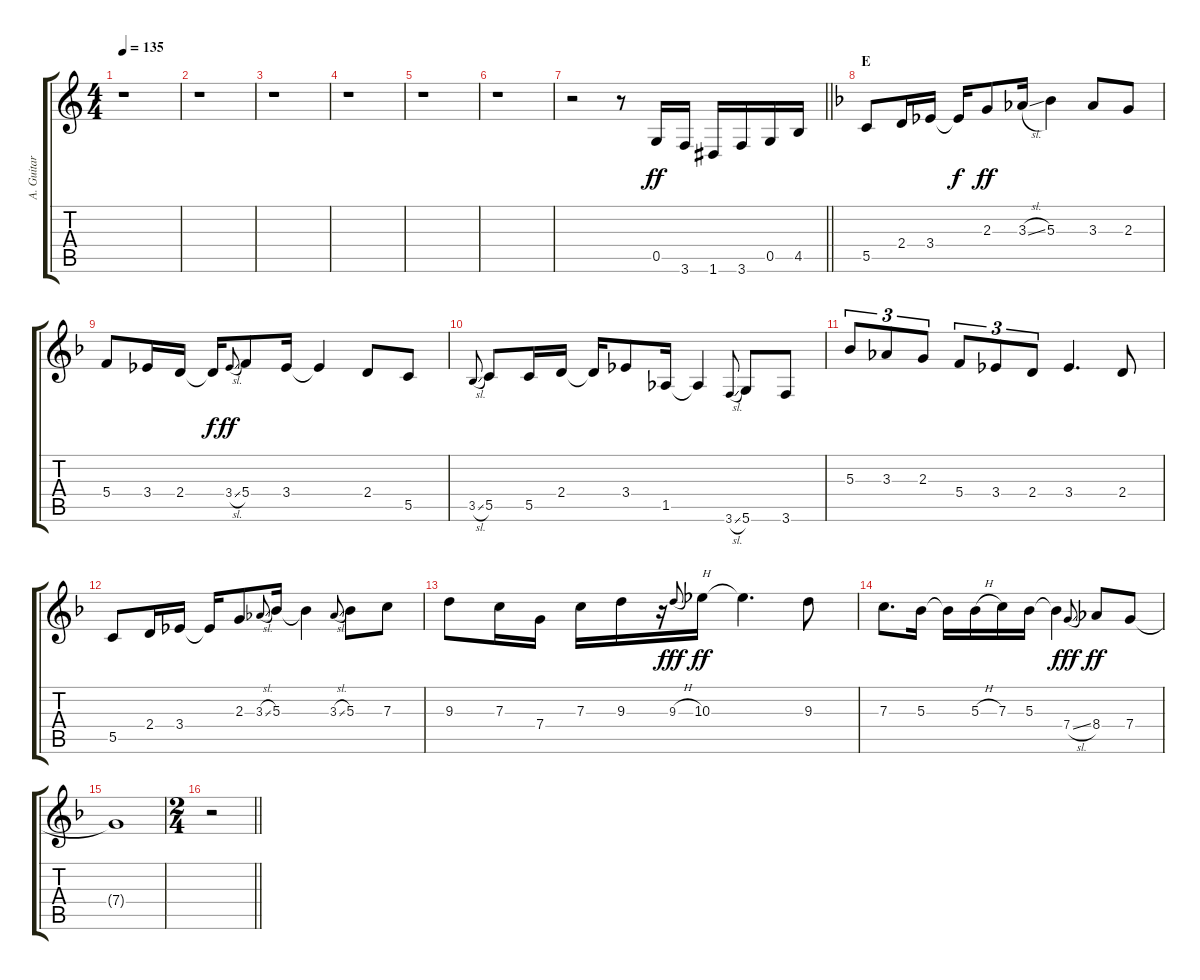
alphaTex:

\track ("A. Guitar II" "A. Guitar ") {instrument acousticguitarsteel}
\staff {score tabs}
\tuning (D4 A3 F3 C3 G2 D2) {hide}
\ts (4 4)
\tempo 135
\clef g2
\ks c
r.1{dy ff} |
r.1 |
r.1 |
r.1 |
r.1 |
r.1 |
\barLineRight lightlight
r.2 r.8 0.5.16 3.6.16 1.6.16 3.6.16 0.5.16 4.5.16 |
\section ("" "E")
\ks f
5.5.8 2.4.16 3.4.16 3.4{t}.16{dy f} 2.3.8{dy ff} 3.3{sl}.16 5.3.4 3.3.8 2.3.8 |
5.4.8 3.4.16 2.4.16 2.4{t}.16{dy f} 3.4{sl}.8{gr onbeat dy ff} 5.4.8 3.4.16 3.4{t}.4 2.4.8 5.5.8 |
3.5{sl}.8{gr onbeat} 5.5.8 5.5.16 2.4.16 2.4{t}.16 3.4.8 1.5.16 1.5{t}.4 3.6{sl}.8{gr onbeat} 5.6.8 3.6.8 |
5.3.8{tu (3 2)} 3.3.8{tu (3 2)} 2.3.8{tu (3 2)} 5.4.8{tu (3 2)} 3.4.8{tu (3 2)} 2.4.8{tu (3 2)} 3.4.4{d} 2.4.8 |
5.5.8 2.4.16 3.4.16 3.4{t}.16 2.3.8 3.3{sl}.8{gr onbeat} 5.3.16 5.3{t}.4 3.3{sl}.8{gr onbeat} 5.3.8 7.3.8 |
9.3.8 7.3.16 7.4.16 7.3.16 9.3.16 r.16 9.3{h}.8{gr onbeat dy fff} 10.3.16{txt "H" dy ff} 10.3{t}.4{d} 9.3.8 |
7.3.8{d} 5.3.16 5.3{t}.16 5.3{h}.16 7.3.16 5.3.16 5.3{t}.4 7.4{sl}.8{gr onbeat dy fff} 8.4.8{dy ff} 7.4.8 |
7.4{t}.1 |
\ts (2 4)
\barLineRight lightlight
r.2
